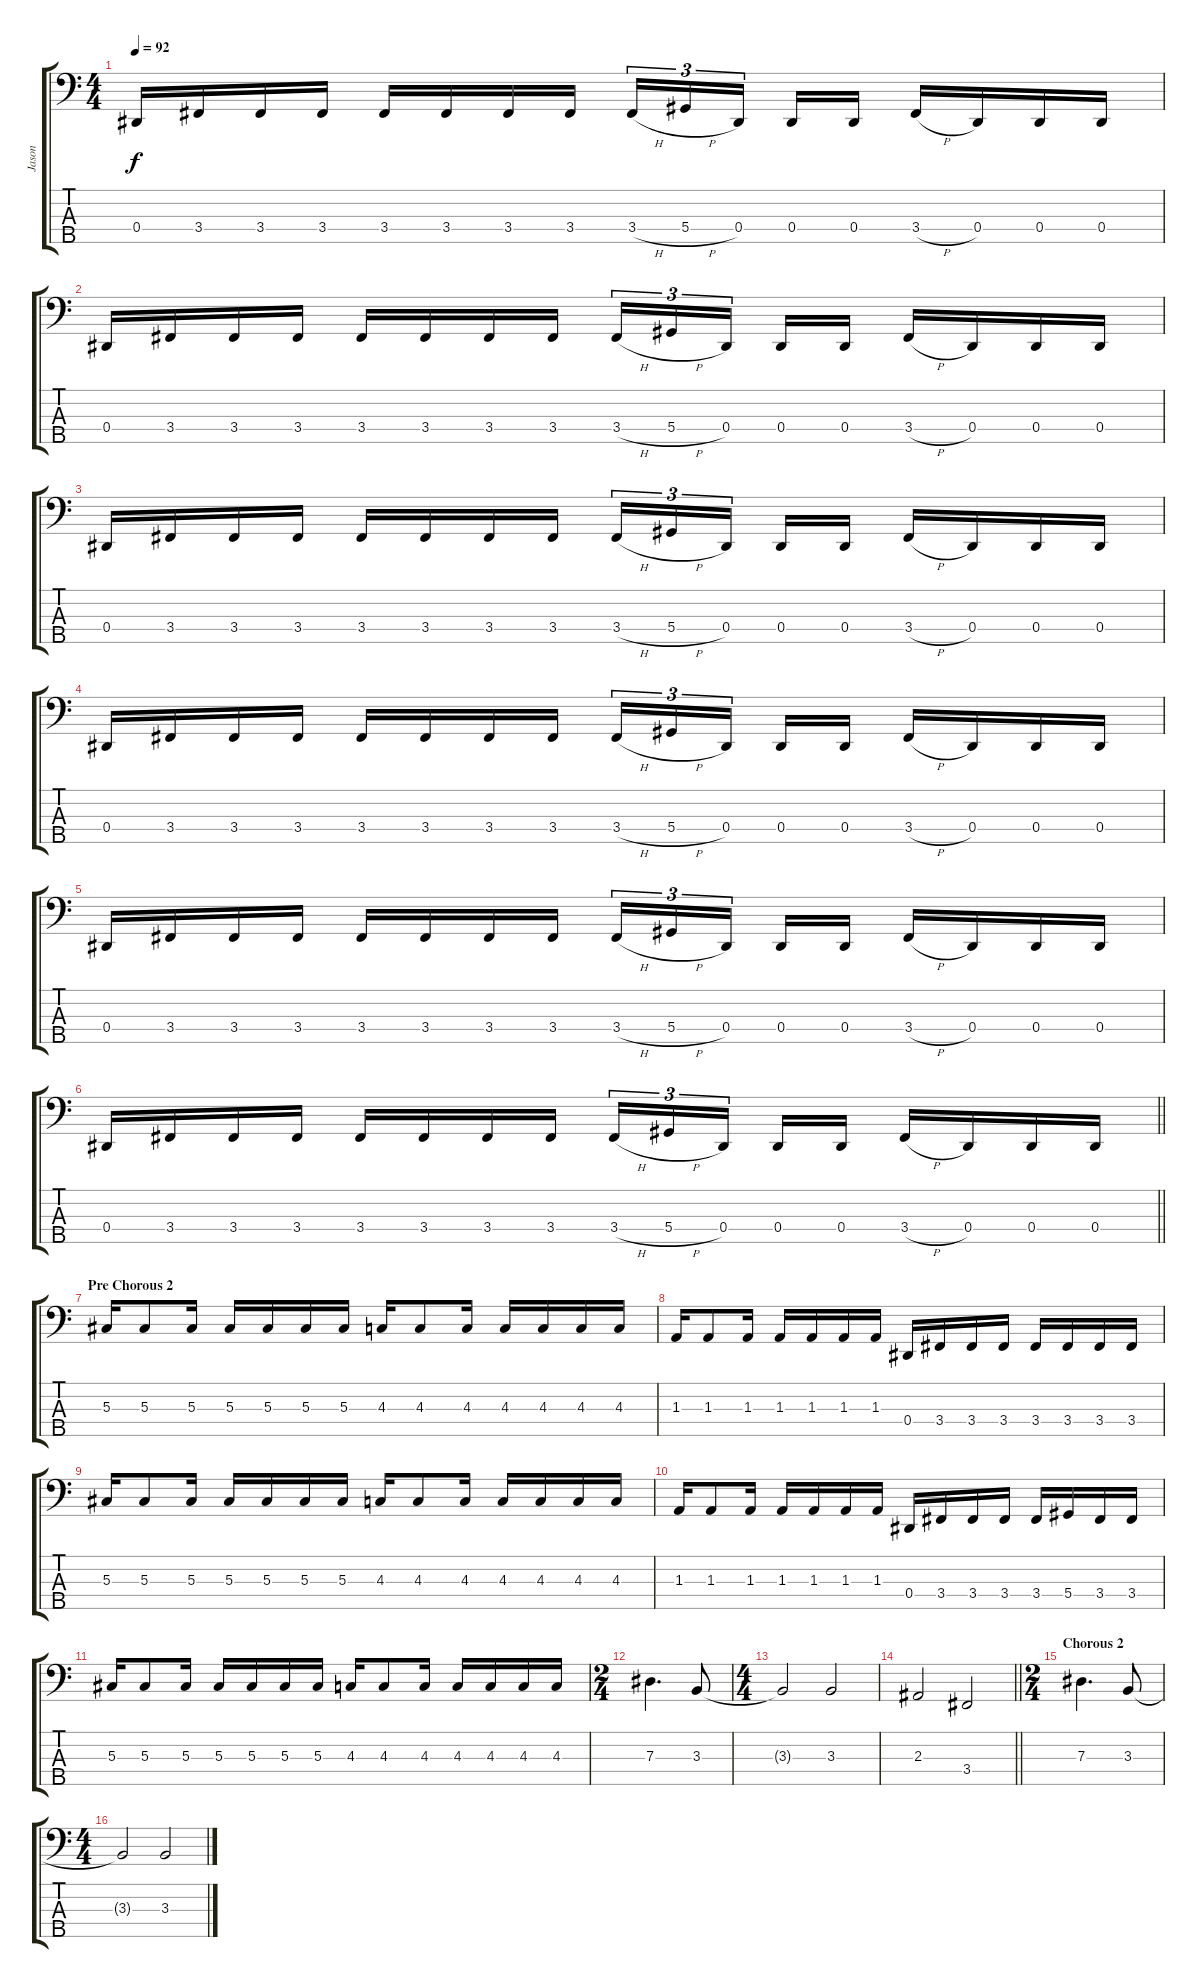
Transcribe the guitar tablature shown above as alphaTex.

\track ("Jason" "Jason") {instrument electricbassfinger}
\staff {score tabs}
\tuning (Gb2 Db2 Ab1 Eb1 Bb0) {hide}
\ts (4 4)
\tempo 92
\clef f4
\ks c
0.4.16{dy f} 3.4.16 3.4.16 3.4.16 3.4.16 3.4.16 3.4.16 3.4.16 3.4{h}.16{tu (3 2)} 5.4{h}.16{tu (3 2)} 0.4.16{tu (3 2) beam splitsecondary} 0.4.16 0.4.16 3.4{h}.16 0.4.16 0.4.16 0.4.16 |
0.4.16 3.4.16 3.4.16 3.4.16 3.4.16 3.4.16 3.4.16 3.4.16 3.4{h}.16{tu (3 2)} 5.4{h}.16{tu (3 2)} 0.4.16{tu (3 2) beam splitsecondary} 0.4.16 0.4.16 3.4{h}.16 0.4.16 0.4.16 0.4.16 |
0.4.16 3.4.16 3.4.16 3.4.16 3.4.16 3.4.16 3.4.16 3.4.16 3.4{h}.16{tu (3 2)} 5.4{h}.16{tu (3 2)} 0.4.16{tu (3 2) beam splitsecondary} 0.4.16 0.4.16 3.4{h}.16 0.4.16 0.4.16 0.4.16 |
0.4.16 3.4.16 3.4.16 3.4.16 3.4.16 3.4.16 3.4.16 3.4.16 3.4{h}.16{tu (3 2)} 5.4{h}.16{tu (3 2)} 0.4.16{tu (3 2) beam splitsecondary} 0.4.16 0.4.16 3.4{h}.16 0.4.16 0.4.16 0.4.16 |
0.4.16 3.4.16 3.4.16 3.4.16 3.4.16 3.4.16 3.4.16 3.4.16 3.4{h}.16{tu (3 2)} 5.4{h}.16{tu (3 2)} 0.4.16{tu (3 2) beam splitsecondary} 0.4.16 0.4.16 3.4{h}.16 0.4.16 0.4.16 0.4.16 |
\barLineRight lightlight
0.4.16 3.4.16 3.4.16 3.4.16 3.4.16 3.4.16 3.4.16 3.4.16 3.4{h}.16{tu (3 2)} 5.4{h}.16{tu (3 2)} 0.4.16{tu (3 2) beam splitsecondary} 0.4.16 0.4.16 3.4{h}.16 0.4.16 0.4.16 0.4.16 |
\section ("" "Pre Chorous 2")
5.3.16 5.3.8 5.3.16 5.3.16 5.3.16 5.3.16 5.3.16 4.3.16 4.3.8 4.3.16 4.3.16 4.3.16 4.3.16 4.3.16 |
1.3.16 1.3.8 1.3.16 1.3.16 1.3.16 1.3.16 1.3.16 0.4.16 3.4.16 3.4.16 3.4.16 3.4.16 3.4.16 3.4.16 3.4.16 |
5.3.16 5.3.8 5.3.16 5.3.16 5.3.16 5.3.16 5.3.16 4.3.16 4.3.8 4.3.16 4.3.16 4.3.16 4.3.16 4.3.16 |
1.3.16 1.3.8 1.3.16 1.3.16 1.3.16 1.3.16 1.3.16 0.4.16 3.4.16 3.4.16 3.4.16 3.4.16 5.4.16 3.4.16 3.4.16 |
5.3.16 5.3.8 5.3.16 5.3.16 5.3.16 5.3.16 5.3.16 4.3.16 4.3.8 4.3.16 4.3.16 4.3.16 4.3.16 4.3.16 |
\ts (2 4)
7.3.4{d} 3.3.8 |
\ts (4 4)
3.3{t}.2 3.3.2 |
\barLineRight lightlight
2.3.2 3.4.2 |
\ts (2 4)
\section ("" "Chorous 2")
7.3.4{d} 3.3.8 |
\ts (4 4)
3.3{t}.2 3.3.2
